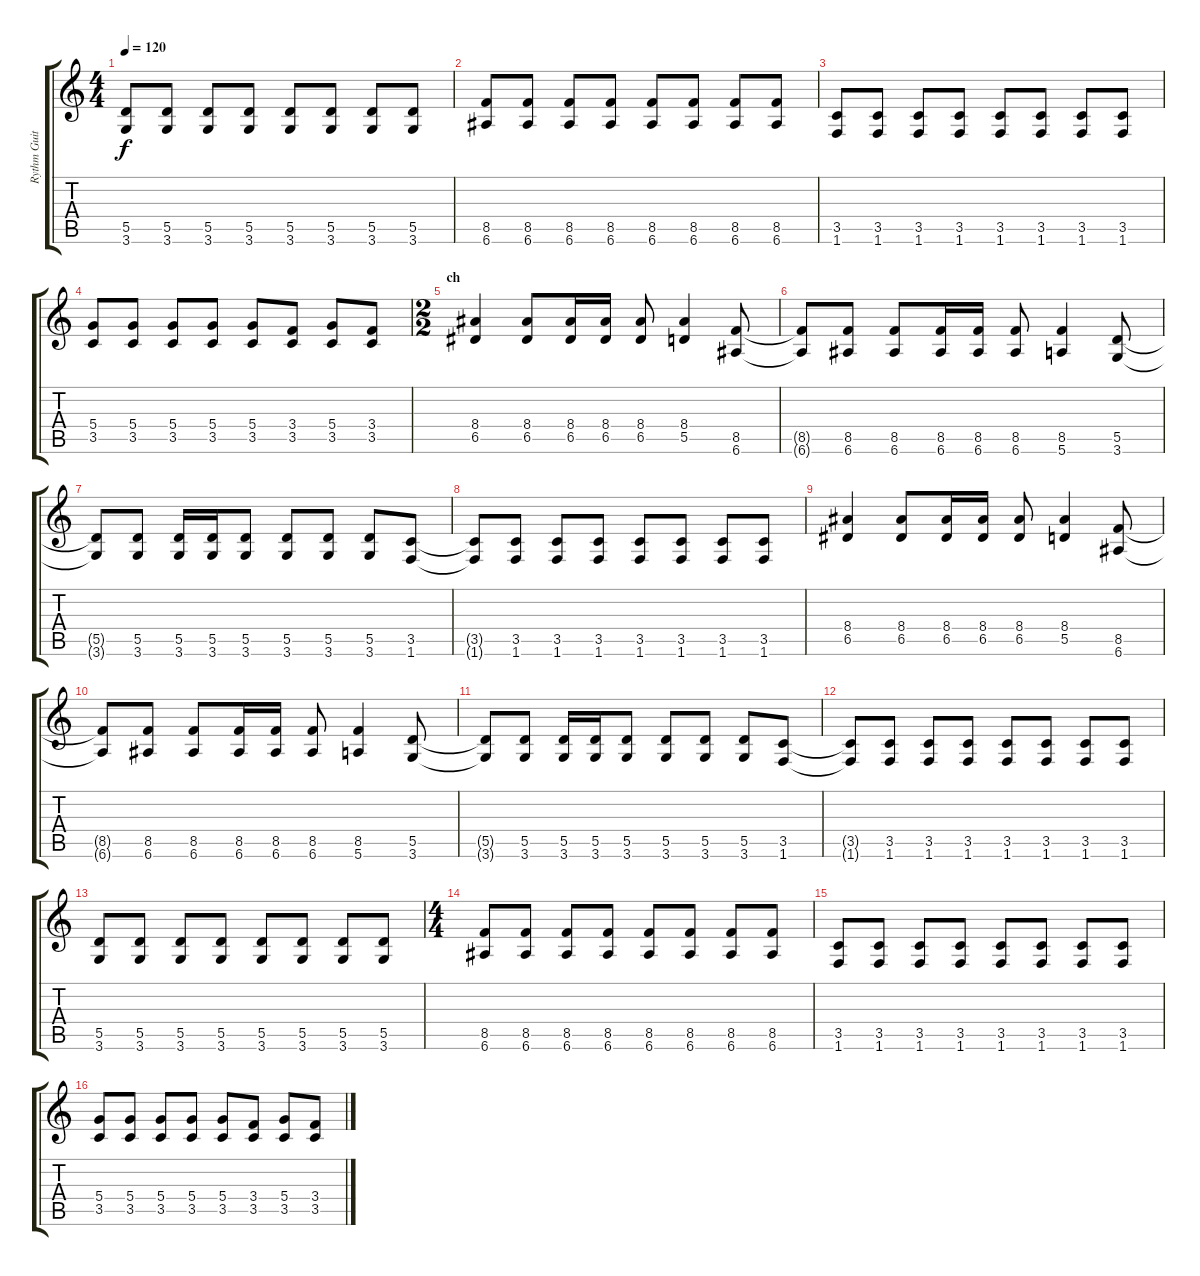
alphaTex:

\track ("Rythm Guitar(distorted)" "Rythm Guit") {instrument distortionguitar}
\staff {score tabs}
\tuning (E4 B3 G3 D3 A2 E2) {hide}
\ts (4 4)
\tempo 120
\clef g2
\ks c
(5.5 3.6).8{dy f} (5.5 3.6).8 (5.5 3.6).8 (5.5 3.6).8 (5.5 3.6).8 (5.5 3.6).8 (5.5 3.6).8 (5.5 3.6).8 |
(8.5 6.6).8 (8.5 6.6).8 (8.5 6.6).8 (8.5 6.6).8 (8.5 6.6).8 (8.5 6.6).8 (8.5 6.6).8 (8.5 6.6).8 |
(3.5 1.6).8 (3.5 1.6).8 (3.5 1.6).8 (3.5 1.6).8 (3.5 1.6).8 (3.5 1.6).8 (3.5 1.6).8 (3.5 1.6).8 |
(5.4 3.5).8 (5.4 3.5).8 (5.4 3.5).8 (5.4 3.5).8 (5.4 3.5).8 (3.4 3.5).8 (5.4 3.5).8 (3.4 3.5).8 |
\ts (2 2)
\section ("" "ch")
(8.4 6.5).4 (8.4 6.5).8 (8.4 6.5).16 (8.4 6.5).16 (8.4 6.5).8 (8.4 5.5).4 (8.5 6.6).8 |
(8.5{t} 6.6{t}).8 (8.5 6.6).8 (8.5 6.6).8 (8.5 6.6).16 (8.5 6.6).16 (8.5 6.6).8 (8.5 5.6).4 (5.5 3.6).8 |
(5.5{t} 3.6{t}).8 (5.5 3.6).8 (5.5 3.6).16 (5.5 3.6).16 (5.5 3.6).8 (5.5 3.6).8 (5.5 3.6).8 (5.5 3.6).8 (3.5 1.6).8 |
(3.5{t} 1.6{t}).8 (3.5 1.6).8 (3.5 1.6).8 (3.5 1.6).8 (3.5 1.6).8 (3.5 1.6).8 (3.5 1.6).8 (3.5 1.6).8 |
(8.4 6.5).4 (8.4 6.5).8 (8.4 6.5).16 (8.4 6.5).16 (8.4 6.5).8 (8.4 5.5).4 (8.5 6.6).8 |
(8.5{t} 6.6{t}).8 (8.5 6.6).8 (8.5 6.6).8 (8.5 6.6).16 (8.5 6.6).16 (8.5 6.6).8 (8.5 5.6).4 (5.5 3.6).8 |
(5.5{t} 3.6{t}).8 (5.5 3.6).8 (5.5 3.6).16 (5.5 3.6).16 (5.5 3.6).8 (5.5 3.6).8 (5.5 3.6).8 (5.5 3.6).8 (3.5 1.6).8 |
(3.5{t} 1.6{t}).8 (3.5 1.6).8 (3.5 1.6).8 (3.5 1.6).8 (3.5 1.6).8 (3.5 1.6).8 (3.5 1.6).8 (3.5 1.6).8 |
(5.5 3.6).8 (5.5 3.6).8 (5.5 3.6).8 (5.5 3.6).8 (5.5 3.6).8 (5.5 3.6).8 (5.5 3.6).8 (5.5 3.6).8 |
\ts (4 4)
(8.5 6.6).8 (8.5 6.6).8 (8.5 6.6).8 (8.5 6.6).8 (8.5 6.6).8 (8.5 6.6).8 (8.5 6.6).8 (8.5 6.6).8 |
(3.5 1.6).8 (3.5 1.6).8 (3.5 1.6).8 (3.5 1.6).8 (3.5 1.6).8 (3.5 1.6).8 (3.5 1.6).8 (3.5 1.6).8 |
(5.4 3.5).8 (5.4 3.5).8 (5.4 3.5).8 (5.4 3.5).8 (5.4 3.5).8 (3.4 3.5).8 (5.4 3.5).8 (3.4 3.5).8
